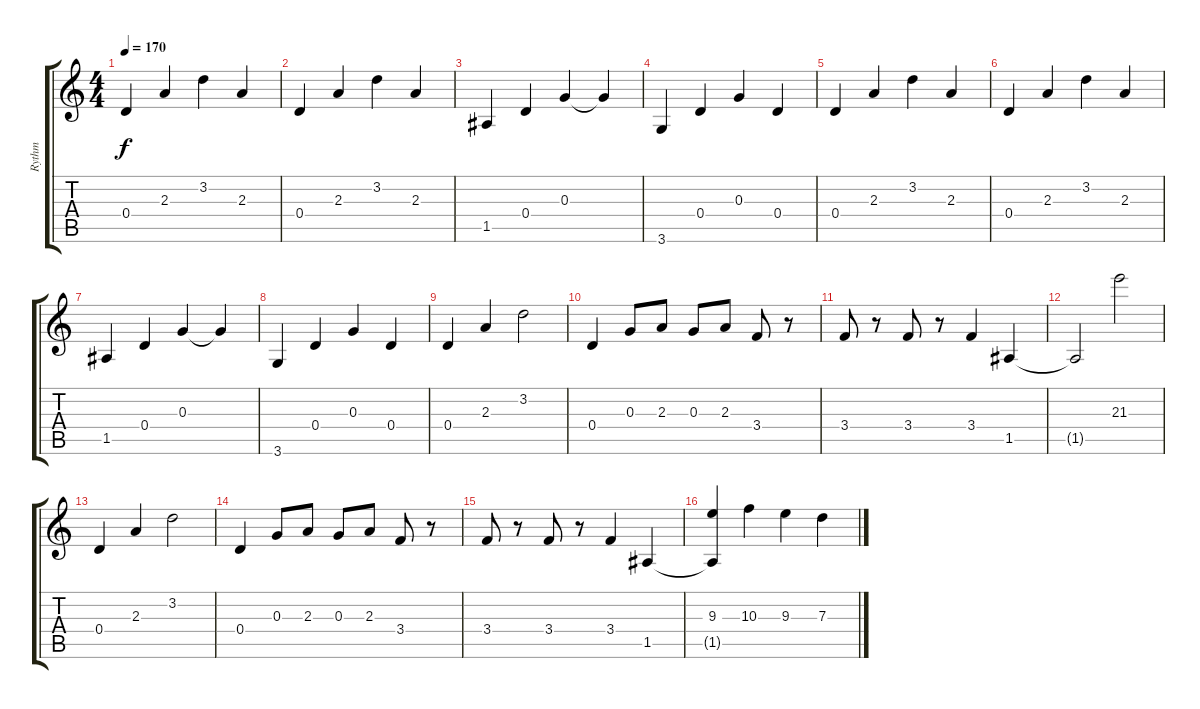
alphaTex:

\track ("Rythm" "Rythm") {instrument electricguitarclean}
\staff {score tabs}
\tuning (E4 B3 G3 D3 A2 E2) {hide}
\ts (4 4)
\tempo 170
\clef g2
\ks c
0.4.4{dy f} 2.3.4 3.2.4 2.3.4 |
0.4.4 2.3.4 3.2.4 2.3.4 |
1.5.4 0.4.4 0.3.4 0.3{t}.4 |
3.6.4 0.4.4 0.3.4 0.4.4 |
0.4.4 2.3.4 3.2.4 2.3.4 |
0.4.4 2.3.4 3.2.4 2.3.4 |
1.5.4 0.4.4 0.3.4 0.3{t}.4 |
3.6.4 0.4.4 0.3.4 0.4.4 |
0.4.4 2.3.4 3.2.2 |
0.4.4 0.3.8 2.3.8 0.3.8 2.3.8 3.4.8 r.8 |
3.4.8 r.8 3.4.8 r.8 3.4.4 1.5.4 |
1.5{t}.2 21.3.2 |
0.4.4 2.3.4 3.2.2 |
0.4.4 0.3.8 2.3.8 0.3.8 2.3.8 3.4.8 r.8 |
3.4.8 r.8 3.4.8 r.8 3.4.4 1.5.4 |
(9.3 1.5{t}).4 10.3.4 9.3.4 7.3.4
